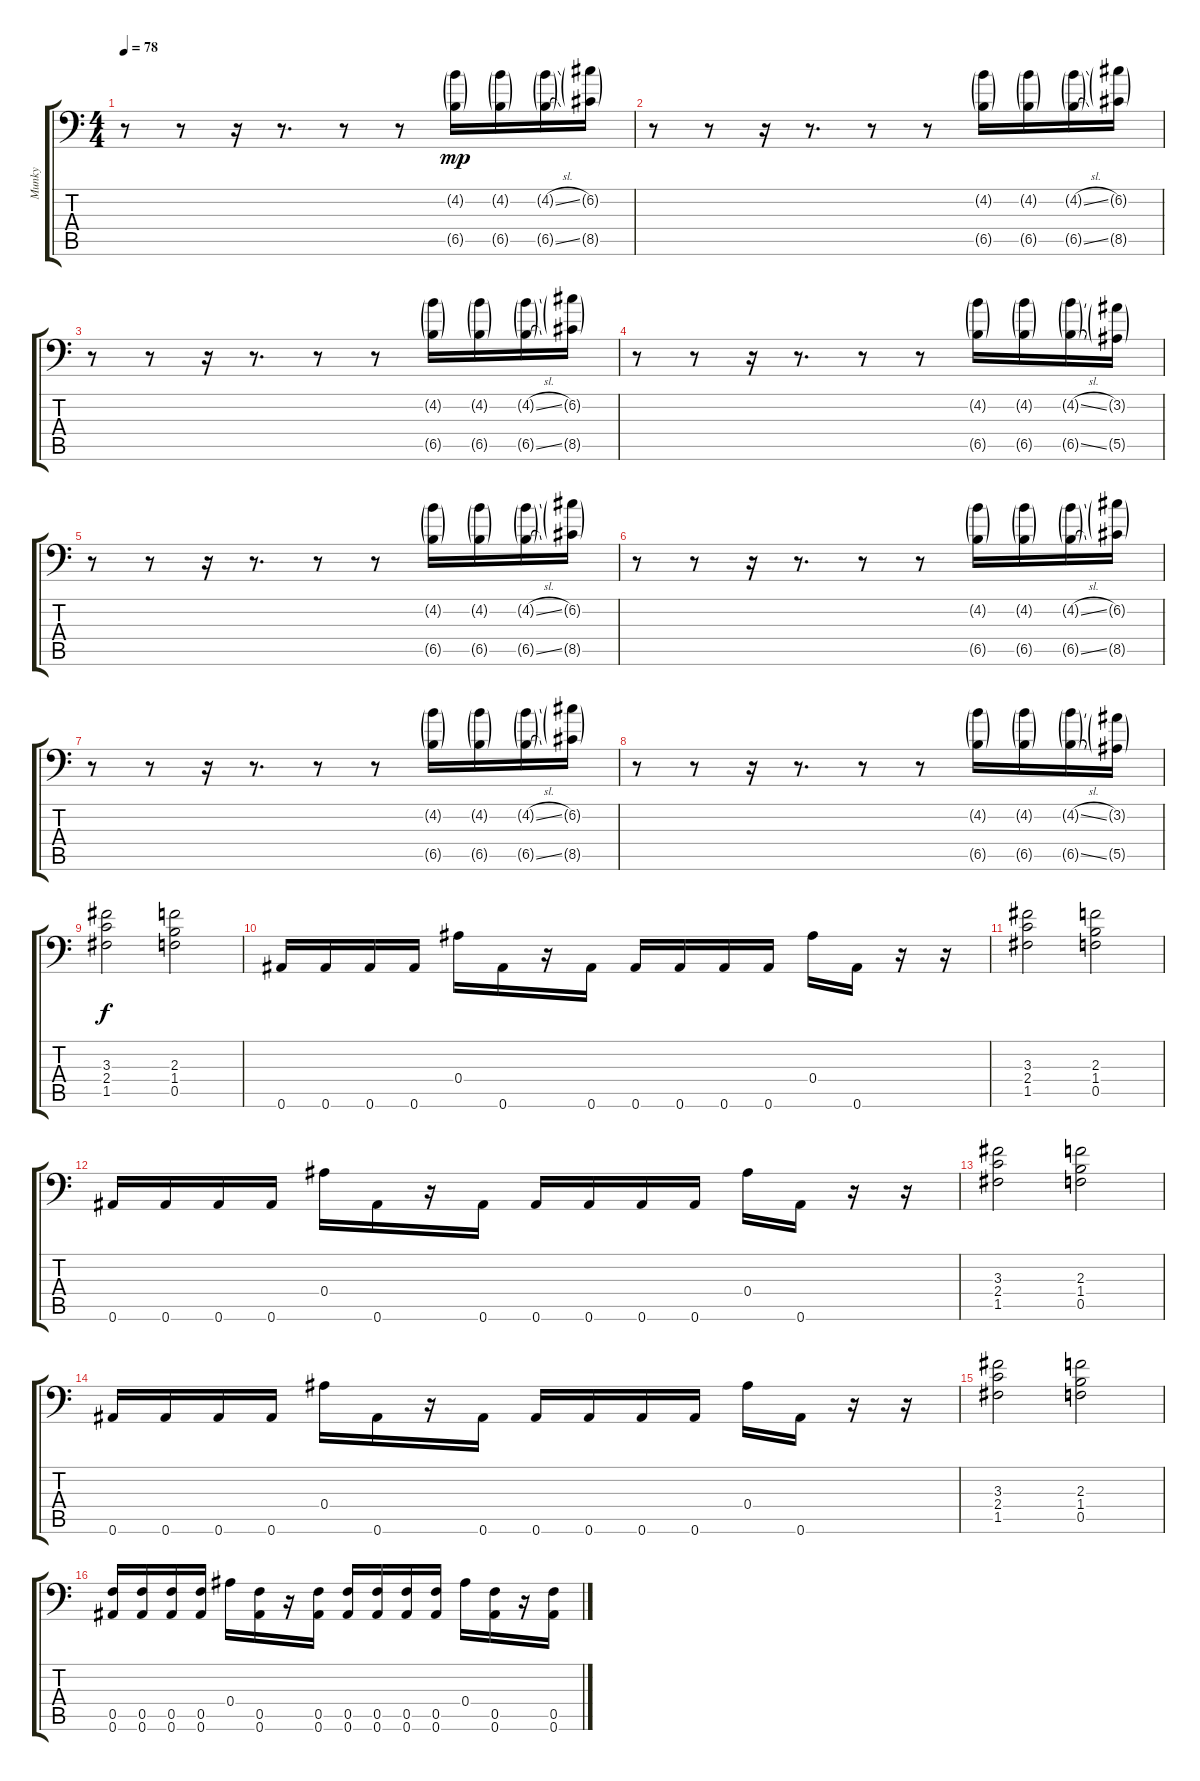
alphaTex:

\track ("Munky" "Munky") {instrument distortionguitar}
\staff {score tabs}
\tuning (C4 G3 Eb3 Bb2 F2 Bb1) {hide}
\ts (4 4)
\tempo 78
\clef f4
\ks c
r.8{dy f} r.8 r.16 r.8{d} r.8 r.8 (4.2{g} 6.5{g}).16{dy mp} (4.2{g} 6.5{g}).16 (4.2{sl g} 6.5{sl g}).16 (6.2{g} 8.5{g}).16 |
r.8 r.8 r.16 r.8{d} r.8 r.8 (4.2{g} 6.5{g}).16 (4.2{g} 6.5{g}).16 (4.2{sl g} 6.5{sl g}).16 (6.2{g} 8.5{g}).16 |
r.8 r.8 r.16 r.8{d} r.8 r.8 (4.2{g} 6.5{g}).16 (4.2{g} 6.5{g}).16 (4.2{sl g} 6.5{sl g}).16 (6.2{g} 8.5{g}).16 |
r.8 r.8 r.16 r.8{d} r.8 r.8 (4.2{g} 6.5{g}).16 (4.2{g} 6.5{g}).16 (4.2{sl g} 6.5{sl g}).16 (3.2{g} 5.5{g}).16 |
r.8 r.8 r.16 r.8{d} r.8 r.8 (4.2{g} 6.5{g}).16 (4.2{g} 6.5{g}).16 (4.2{sl g} 6.5{sl g}).16 (6.2{g} 8.5{g}).16 |
r.8 r.8 r.16 r.8{d} r.8 r.8 (4.2{g} 6.5{g}).16 (4.2{g} 6.5{g}).16 (4.2{sl g} 6.5{sl g}).16 (6.2{g} 8.5{g}).16 |
r.8 r.8 r.16 r.8{d} r.8 r.8 (4.2{g} 6.5{g}).16 (4.2{g} 6.5{g}).16 (4.2{sl g} 6.5{sl g}).16 (6.2{g} 8.5{g}).16 |
r.8 r.8 r.16 r.8{d} r.8 r.8 (4.2{g} 6.5{g}).16 (4.2{g} 6.5{g}).16 (4.2{sl g} 6.5{sl g}).16 (3.2{g} 5.5{g}).16 |
(3.3 2.4 1.5).2{dy f} (2.3 1.4 0.5).2 |
0.6.16 0.6.16 0.6.16 0.6.16 0.4.16 0.6.16 r.16 0.6.16 0.6.16 0.6.16 0.6.16 0.6.16 0.4.16 0.6.16 r.16 r.16 |
(3.3 2.4 1.5).2 (2.3 1.4 0.5).2 |
0.6.16 0.6.16 0.6.16 0.6.16 0.4.16 0.6.16 r.16 0.6.16 0.6.16 0.6.16 0.6.16 0.6.16 0.4.16 0.6.16 r.16 r.16 |
(3.3 2.4 1.5).2 (2.3 1.4 0.5).2 |
0.6.16 0.6.16 0.6.16 0.6.16 0.4.16 0.6.16 r.16 0.6.16 0.6.16 0.6.16 0.6.16 0.6.16 0.4.16 0.6.16 r.16 r.16 |
(3.3 2.4 1.5).2 (2.3 1.4 0.5).2 |
(0.5 0.6).16 (0.5 0.6).16 (0.5 0.6).16 (0.5 0.6).16 0.4.16 (0.5 0.6).16 r.16 (0.5 0.6).16 (0.5 0.6).16 (0.5 0.6).16 (0.5 0.6).16 (0.5 0.6).16 0.4.16 (0.5 0.6).16 r.16 (0.5 0.6).16
